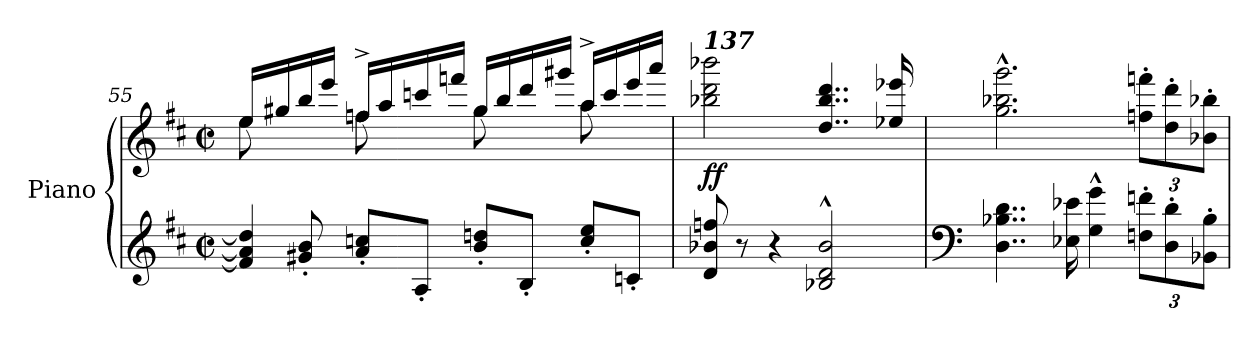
**kern	**kern	**dynam
*part1	*part1	*part1
*staff2	*staff1	*staff1/2
*I"Piano	*	*
*I'Pno	*	*
*clefG2	*clefG2	*
*k[f#c#]	*k[f#c#]	*
*M4/4	*M4/4	*
*met(c|)	*met(c|)	*
=55	=55	=55
*	*^	*
8f#/] 8a/] 8dd#/]J	16ee/LL	8ee\	.
.	16gg#X/	.	.
8g#X/' 8b/'	16bb/	8ryy	.
.	16eee/JJ	.	.
8a/' 8ccn/'L	16ffn^/LL	8ff\	.
.	16aa/	.	.
8A'/J	16cccn/	8ryy	.
.	16fffn/JJ	.	.
8b/' 8ddn/'L	16gg#/LL	8gg#\	.
.	16bb/	.	.
8B'/J	16ddd/	8ryy	.
.	16ggg#X/JJ	.	.
8cc/' 8ee/'L	16aa^/LL	8aa\	.
.	16ccc/	.	.
8cn'/J	16eee/	8ryy	.
.	16aaa/JJ	.	.
*	*v	*v	*
!!LO:LB:g=z
=56	=56	=56
!	!LO:TX:a:Bi:t=137	!
!	!	!LO:DY:b
8d/ 8b-X/ 8ffn/	2bb-X\ 2ddd\ 2bbb-X\	ff
8r	.	.
4r	.	.
2B-X/^^ 2d/^^ 2b-/^^	4..dd/ 4..bb-/ 4..ddd/	.
.	16ee-X/ 16eee-X/	.
=57	=57	=57
*clefF4	*	*
4..D\ 4..B-X\ 4..d\	2.gg\^^ 2.bb-X\^^ 2.ggg\^^	.
16E-X\ 16e-X\	.	.
4G\^^ 4g\^^	.	.
*Xbrackettup	*Xbrackettup	*
12Fn\' 12fn\'L	12ffn\' 12fffn\'L	.
12D\' 12d\'	12dd\' 12ddd\'	.
12BB-X\' 12B-\'J	12b-X\' 12bb-X\'J	.
=	=	=
*-	*-	*-
